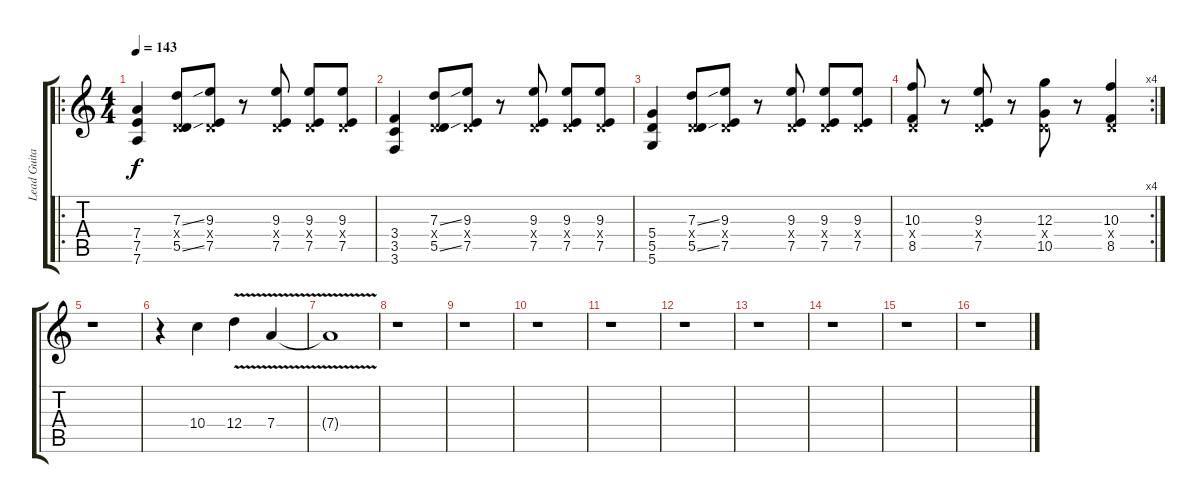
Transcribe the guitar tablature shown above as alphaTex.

\track ("Lead Guitar" "Lead Guita") {instrument distortionguitar}
\staff {score tabs}
\tuning (E4 B3 G3 D3 A2 D2) {hide}
\ro
\ts (4 4)
\tempo 143
\clef g2
\ks c
(7.4 7.5 7.6).4{dy f} (7.3{ss} 0.4{x} 5.5{ss}).8 (9.3 0.4{x} 7.5).8 r.8 (9.3 0.4{x} 7.5).8 (9.3 0.4{x} 7.5).8 (9.3 0.4{x} 7.5).8 |
(3.4 3.5 3.6).4 (7.3{ss} 0.4{x} 5.5{ss}).8 (9.3 0.4{x} 7.5).8 r.8 (9.3 0.4{x} 7.5).8 (9.3 0.4{x} 7.5).8 (9.3 0.4{x} 7.5).8 |
(5.4 5.5 5.6).4 (7.3{ss} 0.4{x} 5.5{ss}).8 (9.3 0.4{x} 7.5).8 r.8 (9.3 0.4{x} 7.5).8 (9.3 0.4{x} 7.5).8 (9.3 0.4{x} 7.5).8 |
\rc 4
(10.3 0.4{x} 8.5).8 r.8 (9.3 0.4{x} 7.5).8 r.8 (12.3 0.4{x} 10.5).8 r.8 (10.3 0.4{x} 8.5).4 |
r.1 |
r.4 10.4.4 12.4{v}.4 7.4{v}.4 |
7.4{t}.1 |
r.1 |
r.1 |
r.1 |
r.1 |
r.1 |
r.1 |
r.1 |
r.1 |
r.1
